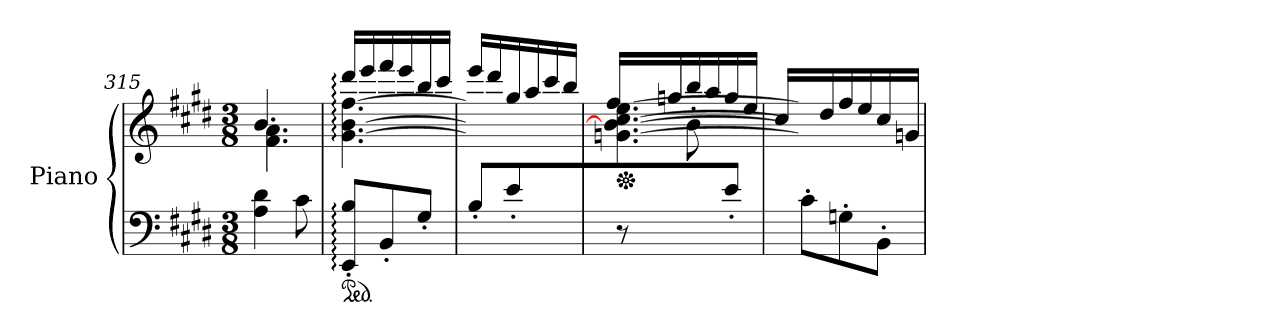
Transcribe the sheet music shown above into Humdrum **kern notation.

**kern	**kern
*part1	*part1
*staff2	*staff1
*I"Piano	*
*I'Pno.	*
*clefF4	*clefG2
*k[f#c#g#d#]	*k[f#c#g#d#]
*M3/8	*M3/8
=315	=315
*	*^
4A\ 4d#\	4.b/	4.f#\ 4.a\
8c#\	.	.
=316	=316	=316
*ped	*	*
8EE/:' 8B/:'L	[4.g#\: [4.b\: [4.ff#\:	16ddd#:/LL
.	.	16eee/
8BB'/	.	16fff#/
.	.	16eee/
8G#'/J	.	16bb/
.	.	16ccc#/JJ
!!LO:LB:g=z
=317	=317	=317
*	*	*^
8B'/L	4.g#\yy] 4.b\yy_ 4.ff#\yy]	16eee/LL	4ryy
.	.	16ddd#/	.
8e'/	.	16gg#/	.
.	.	16aa/	.
8ryy	.	16ccc#/	8b'\J
.	.	16bb/JJ	.
=318	=318	=318	=318
*	*Xped	*	*
8r	[4.gn\ 4.b\_ [4.cc#\ [4.ee\	16ff#/LL	8ryy
.	.	16ggn/	.
8ryy	.	16bb/	8b'\L
.	.	16aa/	.
8e'/J	.	16gg/	8ryy
.	.	16ee/JJ	.
*	*	*v	*v
=319	=319	=319
8c#'\L	4.g\yy] 4.b\yy] 4.cc#\yy] 4.ee\yy]	16cc#/LL
.	.	16dd#/
8Gn'\	.	16ff#/
.	.	16ee/
8BB'\J	.	16cc#/
.	.	16gn/JJ
*	*v	*v
=	=
*-	*-
